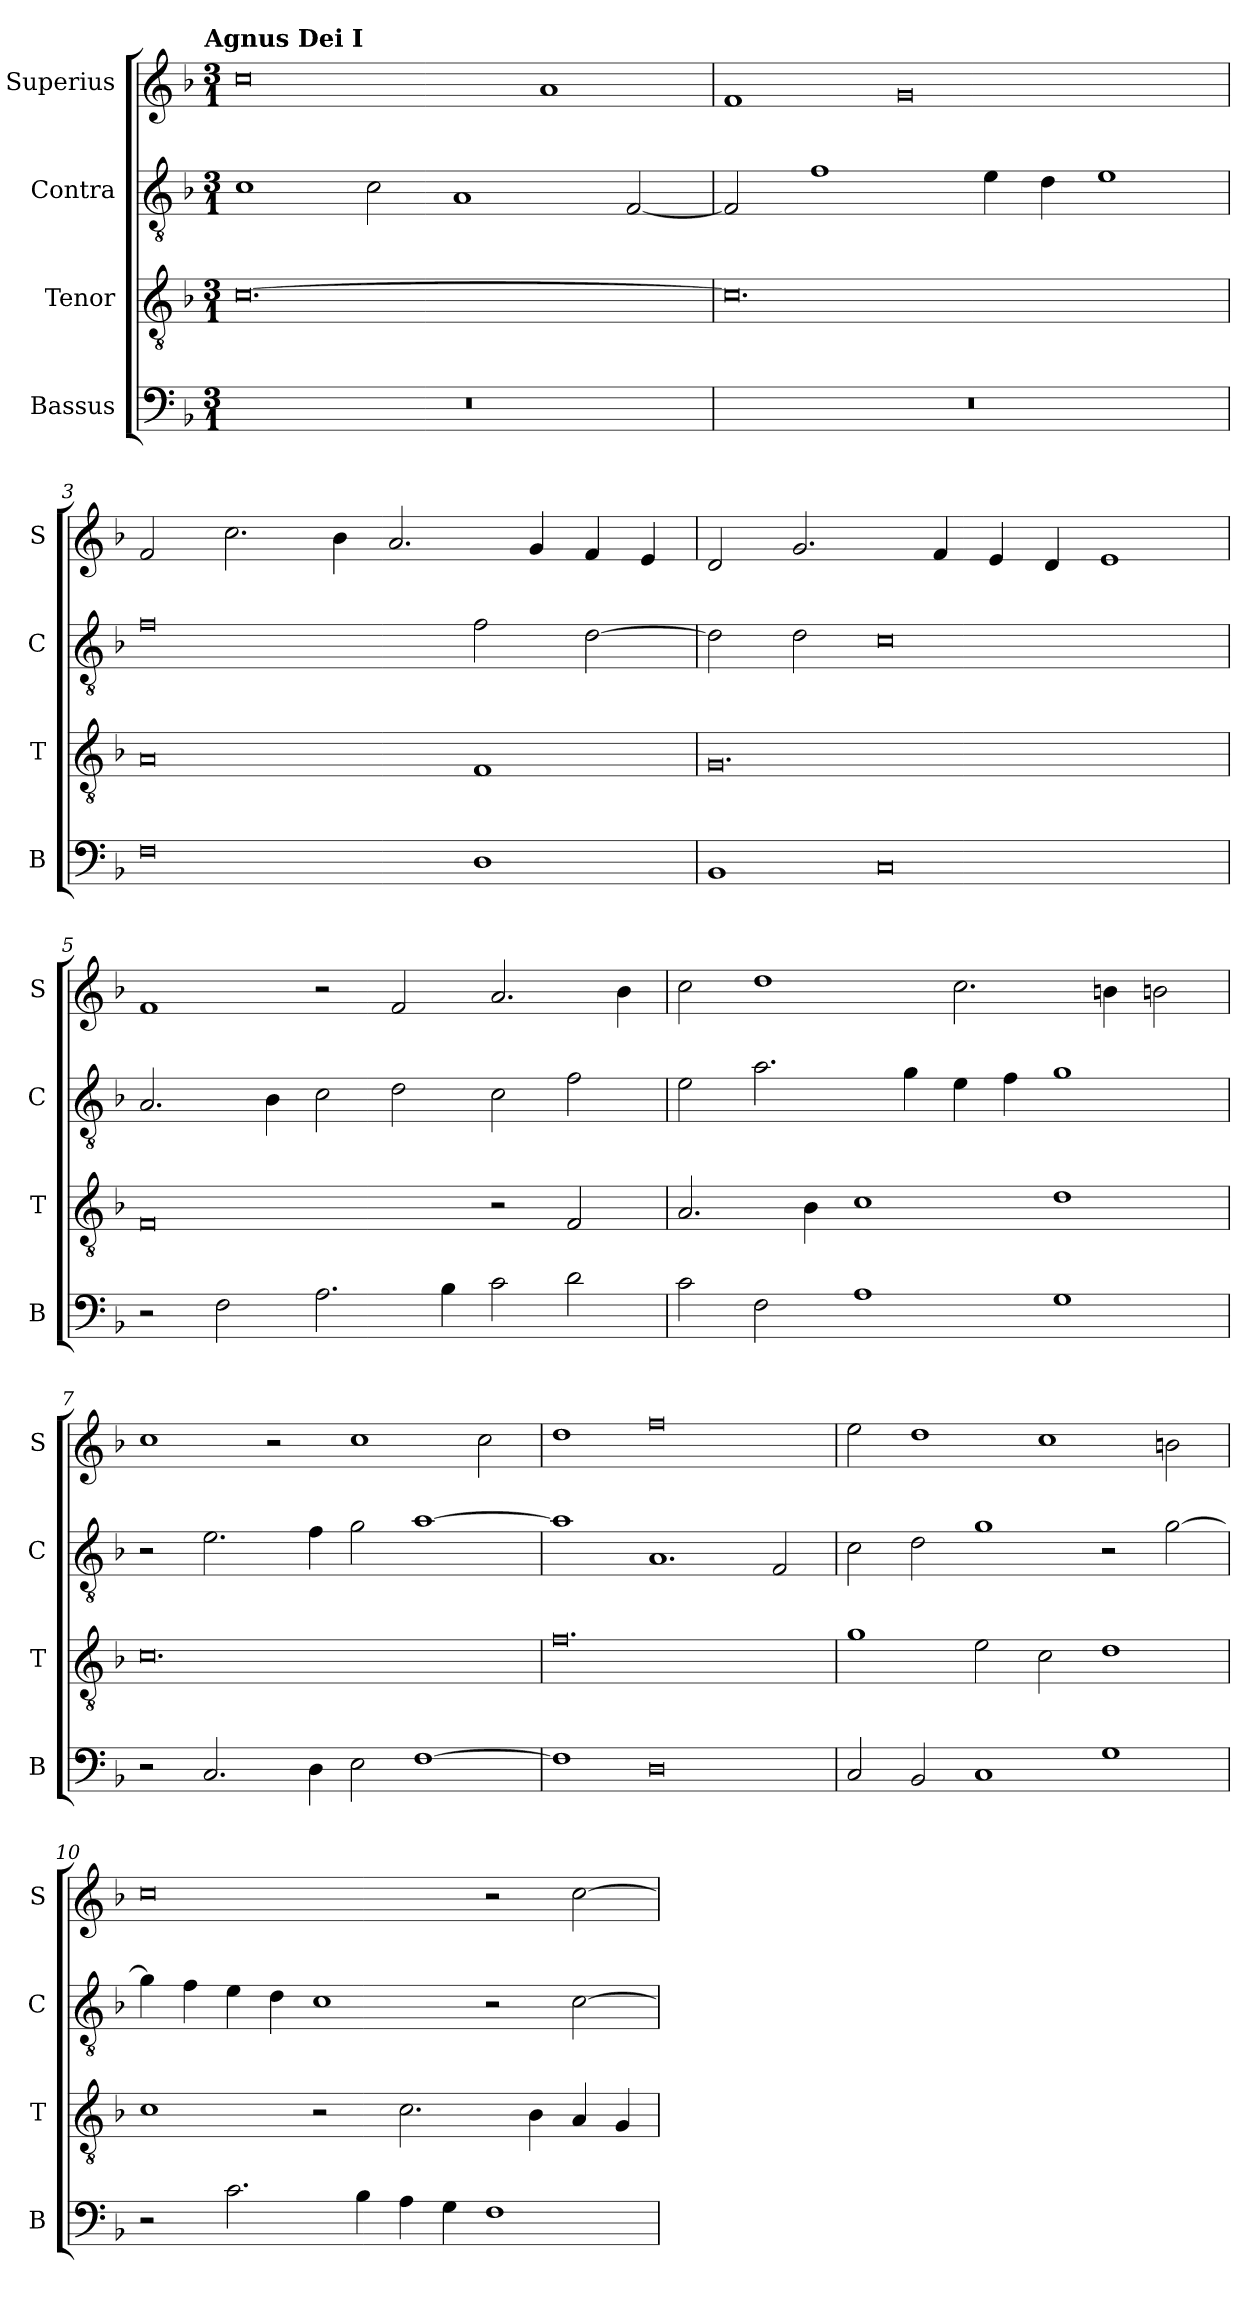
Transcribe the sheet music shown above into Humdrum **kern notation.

**kern	**kern	**kern	**kern
*part4	*part3	*part2	*part1
*staff4	*staff3	*staff2	*staff1
*I"Bassus	*I"Tenor	*I"Contra	*I"Superius
*I'B	*I'T	*I'C	*I'S
*clefF4	*clefGv2	*clefGv2	*clefG2
*k[b-]	*k[b-]	*k[b-]	*k[b-]
!!LO:TX:omd:t=Agnus Dei I
*M3/1	*M3/1	*M3/1	*M3/1
=1	=1	=1	=1
0.r	[0.c	1c	0cc
.	.	2c\	.
.	.	1A	.
.	.	.	1a
.	.	[2F/	.
=2	=2	=2	=2
0.r	0.c]	2F/]	1f
.	.	1f	.
.	.	.	0g
.	.	4e\	.
.	.	4d\	.
.	.	1e	.
=3	=3	=3	=3
0F	0A	0f	2f/
.	.	.	2.cc\
.	.	.	4b-\
.	.	.	2.a/
1D	1F	2f\	.
.	.	.	4g/
.	.	[2d\	4f/
.	.	.	4e/
=4	=4	=4	=4
1BB-	0.G	2d\]	2d/
.	.	2d\	2.g/
0C	.	0c	.
.	.	.	4f/
.	.	.	4e/
.	.	.	4d/
.	.	.	1e
=5	=5	=5	=5
2r	0F	2.A/	1f
2F\	.	.	.
.	.	4B-\	.
2.A\	.	2c\	2r
.	.	2d\	2f/
4B-\	.	.	.
2c\	2r	2c\	2.a/
2d\	2F/	2f\	.
.	.	.	4b-\
=6	=6	=6	=6
2c\	2.A/	2e\	2cc\
2F\	.	2.a\	1dd
.	4B-\	.	.
1A	1c	.	.
.	.	4g\	.
.	.	4e\	2.cc\
.	.	4f\	.
1G	1d	1g	.
.	.	.	4bn\
.	.	.	2bn\
=7	=7	=7	=7
2r	0.c	2r	1cc
2.C/	.	2.e\	.
.	.	.	2r
4D\	.	4f\	.
2E\	.	2g\	1cc
[1F	.	[1a	.
.	.	.	2cc\
=8	=8	=8	=8
1F]	0.f	1a]	1dd
0D	.	1.A	0ff
.	.	2F/	.
=9	=9	=9	=9
2C/	1g	2c\	2ee\
2BB-/	.	2d\	1dd
1C	2e\	1g	.
.	2c\	.	1cc
1G	1d	2r	.
.	.	[2g\	2bn\
=10	=10	=10	=10
2r	1c	4g\]	0cc
.	.	4f\	.
2.c\	.	4e\	.
.	.	4d\	.
.	2r	1c	.
4B-\	.	.	.
4A\	2.c\	.	.
4G\	.	.	.
1F	.	2r	2r
.	4B-\	.	.
.	4A/	[2c\	[2cc\
.	4G/	.	.
=	=	=	=
*-	*-	*-	*-
